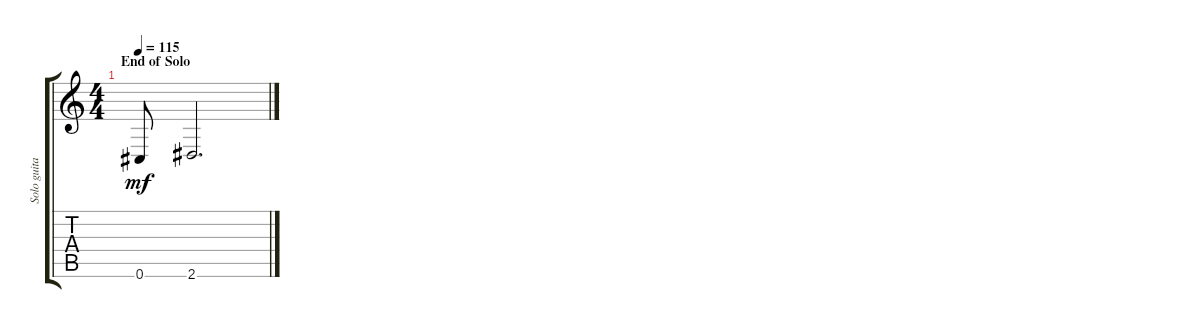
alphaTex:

\track ("Solo guitar" "Solo guita") {instrument distortionguitar}
\staff {score tabs}
\tuning (Eb4 Bb3 Gb3 Db3 Ab2 Db2) {hide}
\ts (4 4)
\section ("" "End of Solo")
\tempo 115
\clef g2
\ks c
0.6.8{dy mf} 2.6.2{d}
